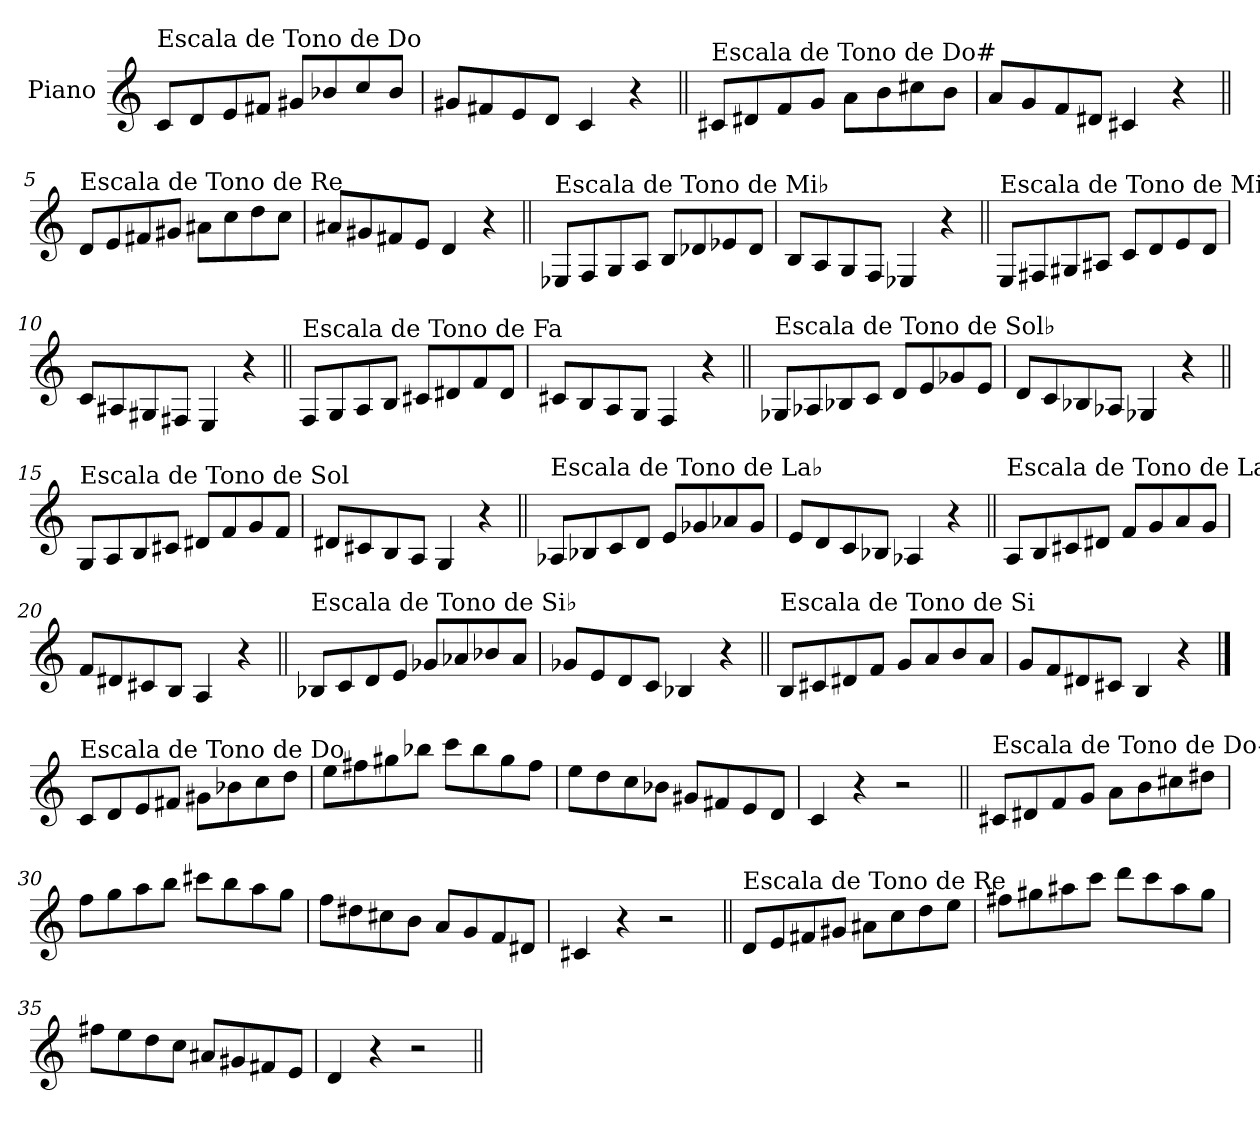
**kern
*part1
*staff1
*I"Piano
*I'Pno.
*clefG2
*k[]
=1
!LO:TX:a:t=Escala de Tono de Do
8c/L
8d/
8e/
8f#X/J
8g#X/L
8b-X/
8cc/
8b-/J
=2
8g#X/L
8f#X/
8e/
8d/J
4c/
4r
=3||
!LO:TX:a:t=Escala de Tono de Do#
8c#X/L
8d#X/
8f/
8g/J
8a\L
8b\
8cc#X\
8b\J
=4
8a/L
8g/
8f/
8d#X/J
4c#X/
4r
!!LO:LB:g=z
=5||
!LO:TX:a:t=Escala de Tono de Re
8d/L
8e/
8f#X/
8g#X/J
8a#X\L
8cc\
8dd\
8cc\J
=6
8a#X/L
8g#X/
8f#X/
8e/J
4d/
4r
=7||
!LO:TX:a:t=Escala de Tono de Mi♭
8E-X/L
8F/
8G/
8A/J
8B/L
8d-X/
8e-X/
8d-/J
=8
8B/L
8A/
8G/
8F/J
4E-X/
4r
!!LO:LB:g=z
=9||
!LO:TX:a:t=Escala de Tono de Mi
8E/L
8F#X/
8G#X/
8A#X/J
8c/L
8d/
8e/
8d/J
=10
8c/L
8A#X/
8G#X/
8F#X/J
4E/
4r
=11||
!LO:TX:a:t=Escala de Tono de Fa
8F/L
8G/
8A/
8B/J
8c#X/L
8d#X/
8f/
8d#/J
=12
8c#X/L
8B/
8A/
8G/J
4F/
4r
!!LO:LB:g=z
=13||
!LO:TX:a:t=Escala de Tono de Sol♭
8G-X/L
8A-X/
8B-X/
8c/J
8d/L
8e/
8g-X/
8e/J
=14
8d/L
8c/
8B-X/
8A-X/J
4G-X/
4r
=15||
!LO:TX:a:t=Escala de Tono de Sol
8G/L
8A/
8B/
8c#X/J
8d#X/L
8f/
8g/
8f/J
=16
8d#X/L
8c#X/
8B/
8A/J
4G/
4r
!!LO:LB:g=z
=17||
!LO:TX:a:t=Escala de Tono de La♭
8A-X/L
8B-X/
8c/
8d/J
8e/L
8g-X/
8a-X/
8g-/J
=18
8e/L
8d/
8c/
8B-X/J
4A-X/
4r
=19||
!LO:TX:a:t=Escala de Tono de La
8A/L
8B/
8c#X/
8d#X/J
8f/L
8g/
8a/
8g/J
=20
8f/L
8d#X/
8c#X/
8B/J
4A/
4r
!!LO:LB:g=z
=21||
!LO:TX:a:t=Escala de Tono de Si♭
8B-X/L
8c/
8d/
8e/J
8g-X/L
8a-X/
8b-X/
8a-/J
=22
8g-X/L
8e/
8d/
8c/J
4B-X/
4r
=23||
!LO:TX:a:t=Escala de Tono de Si
8B/L
8c#X/
8d#X/
8f/J
8g/L
8a/
8b/
8a/J
=24
8g/L
8f/
8d#X/
8c#X/J
4B/
4r
!!LO:PB:g=z
==25
!LO:TX:a:t=Escala de Tono de Do
8c/L
8d/
8e/
8f#X/J
8g#X\L
8b-X\
8cc\
8dd\J
=26
8ee\L
8ff#X\
8gg#X\
8bb-X\J
8ccc\L
8bb-\
8gg#\
8ff#\J
=27
8ee\L
8dd\
8cc\
8b-X\J
8g#X/L
8f#X/
8e/
8d/J
=28
4c/
4r
2r
!!LO:LB:g=z
=29||
!LO:TX:a:t=Escala de Tono de Do#
8c#X/L
8d#X/
8f/
8g/J
8a\L
8b\
8cc#X\
8dd#X\J
=30
8ff\L
8gg\
8aa\
8bb\J
8ccc#X\L
8bb\
8aa\
8gg\J
=31
8ff\L
8dd#X\
8cc#X\
8b\J
8a/L
8g/
8f/
8d#X/J
=32
4c#X/
4r
2r
!!LO:LB:g=z
=33||
!LO:TX:a:t=Escala de Tono de Re
8d/L
8e/
8f#X/
8g#X/J
8a#X\L
8cc\
8dd\
8ee\J
=34
8ff#X\L
8gg#X\
8aa#X\
8ccc\J
8ddd\L
8ccc\
8aa#\
8gg#\J
=35
8ff#X\L
8ee\
8dd\
8cc\J
8a#X/L
8g#X/
8f#X/
8e/J
=36
4d/
4r
2r
=||
*-
